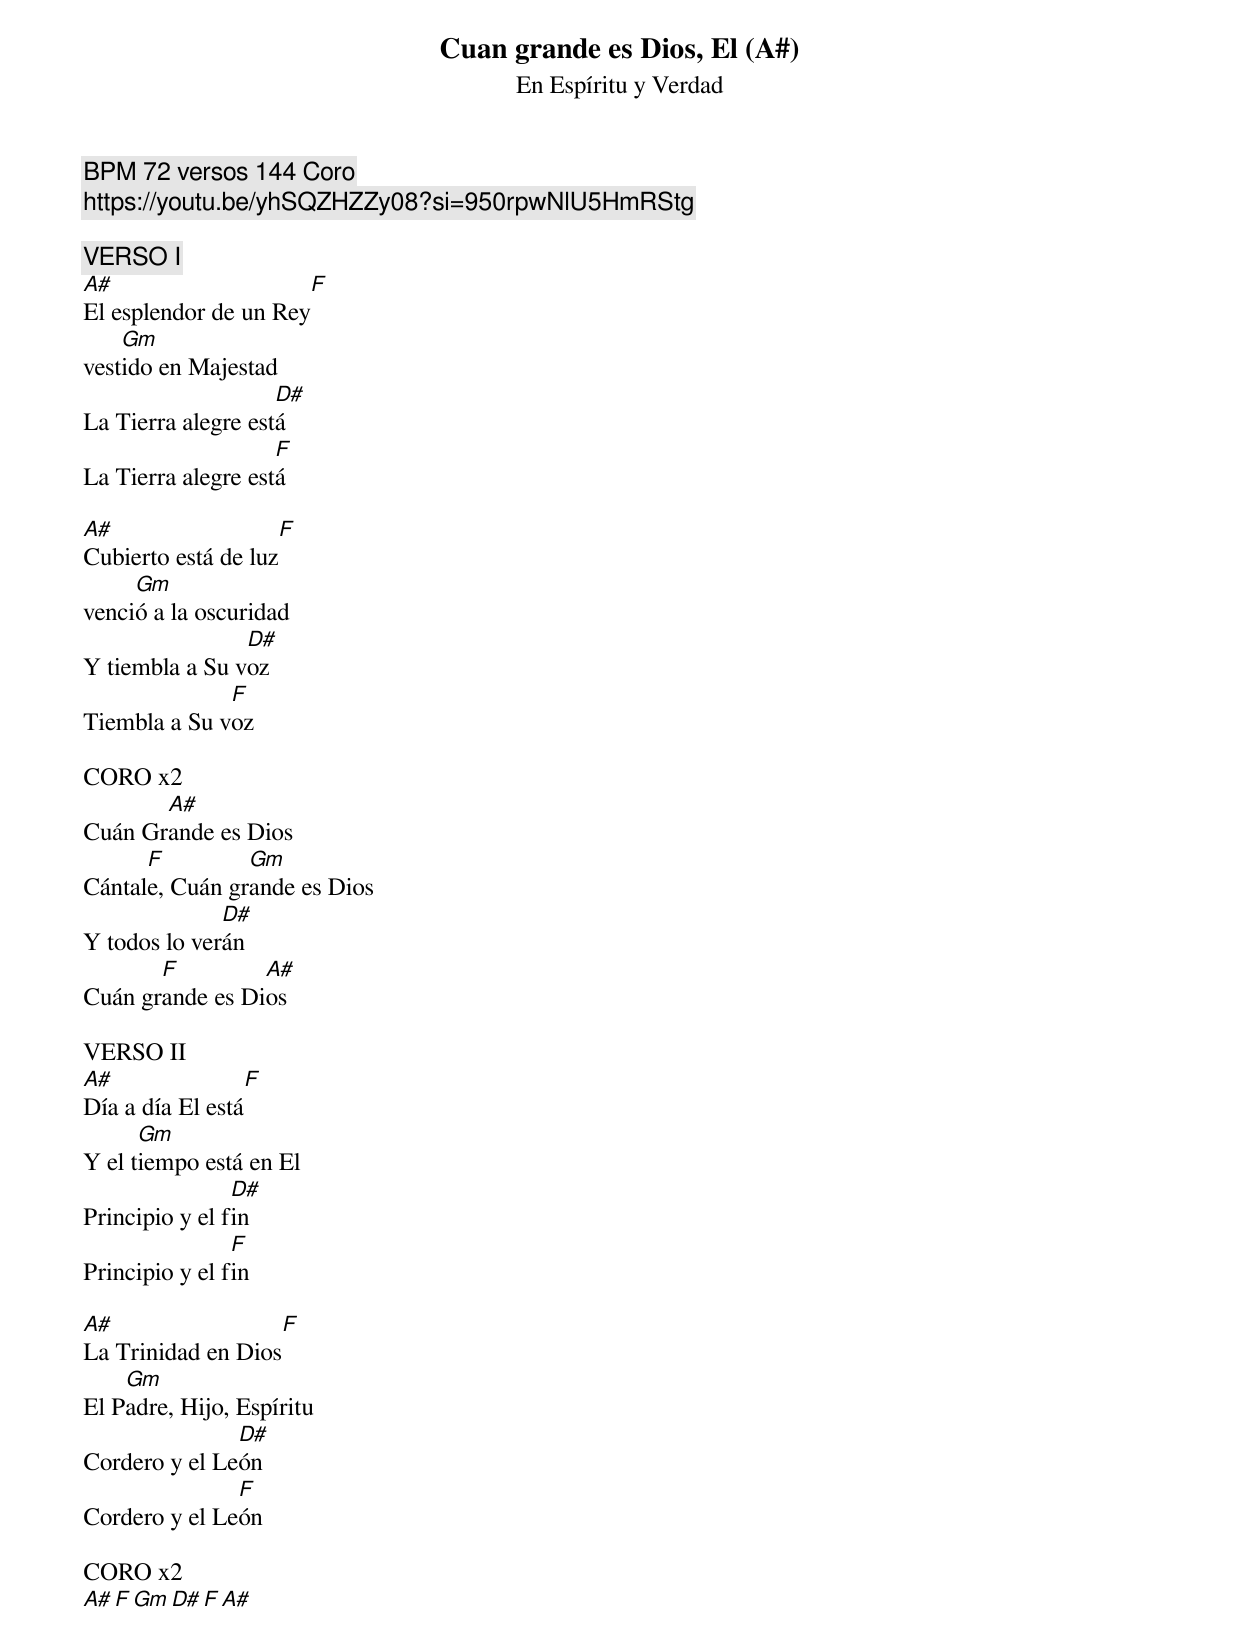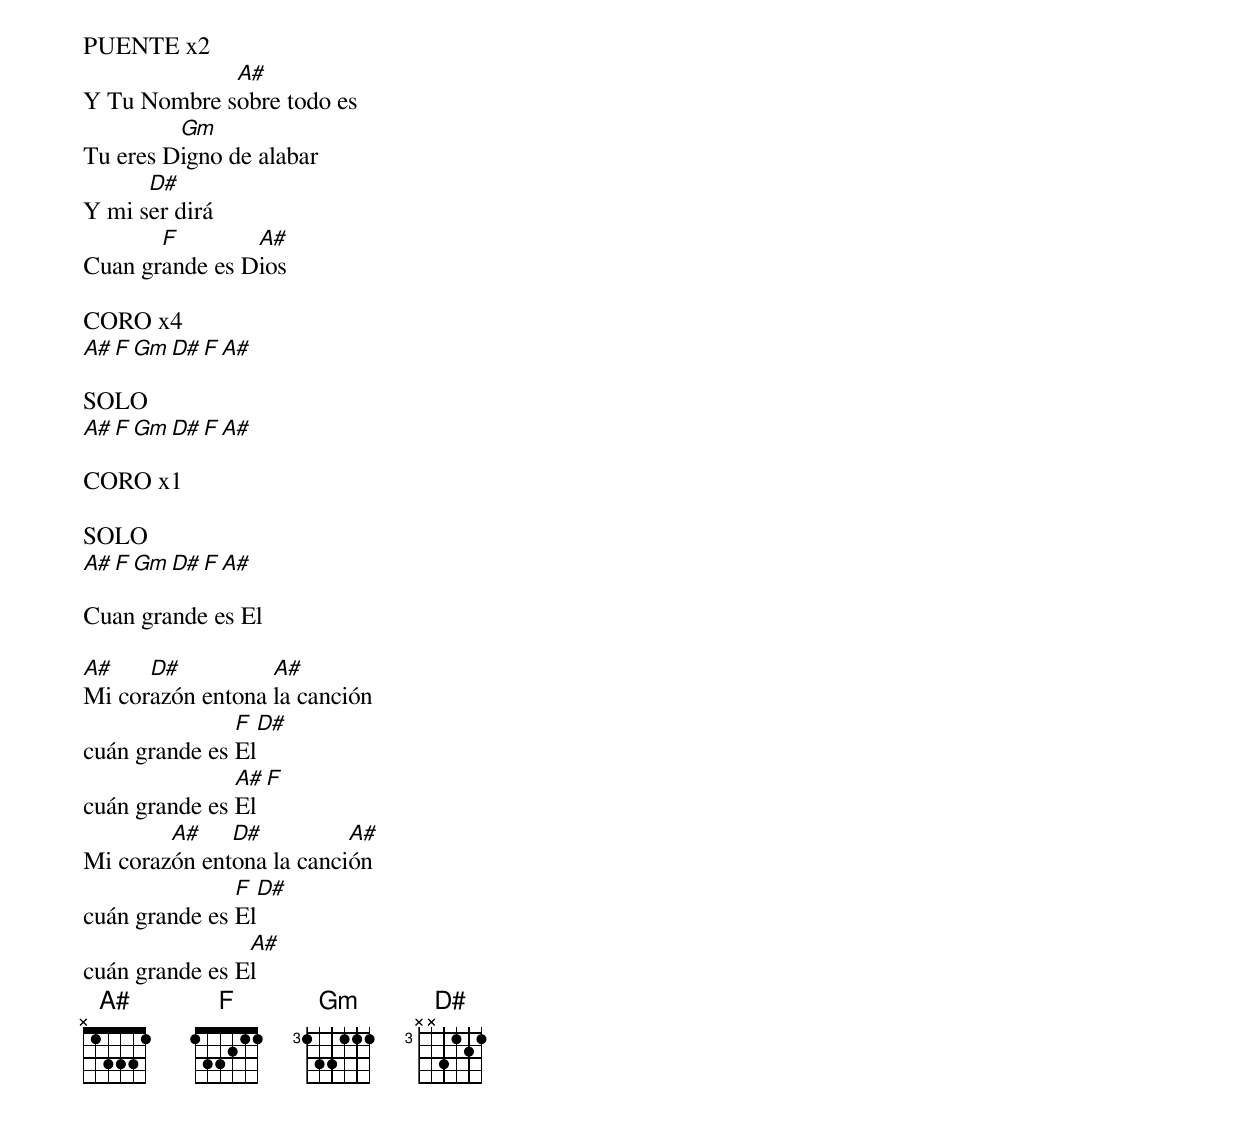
Cuan grande es Dios, El (A#)
En Espíritu y Verdad
BPM 72 versos 144 Coro
https://youtu.be/yhSQZHZZy08?si=950rpwNlU5HmRStg

VERSO I
A#                      F
El esplendor de un Rey
    Gm
vestido en Majestad
                    D#
La Tierra alegre está
                    F
La Tierra alegre está

A#                    F
Cubierto está de luz
     Gm
venció a la oscuridad
                D#
Y tiembla a Su voz
              F
Tiembla a Su voz

CORO x2
       A#
Cuán Grande es Dios
      F         Gm
Cántale, Cuán grande es Dios
              D#
Y todos lo verán
       F         A#
Cuán grande es Dios

VERSO II
A#                 F
Día a día El está
      Gm
Y el tiempo está en El
                D#
Principio y el fin
                F
Principio y el fin

A#                   F
La Trinidad en Dios
    Gm
El Padre, Hijo, Espíritu
               D#
Cordero y el León
               F
Cordero y el León

CORO x2
A# F Gm D# F A#

PUENTE x2
             A#
Y Tu Nombre sobre todo es
         Gm
Tu eres Digno de alabar
      D#
Y mi ser dirá
       F        A#
Cuan grande es Dios

CORO x4
A# F Gm D# F A#

SOLO
A# F Gm D# F A#

CORO x1

SOLO
A# F Gm D# F A#

Cuan grande es El

A#    D#          A#
Mi corazón entona la canción
               F  D#
cuán grande es El
               A# F
cuán grande es El
        A#    D#          A#
Mi corazón entona la canción
               F  D#
cuán grande es El
                A#
cuán grande es El
